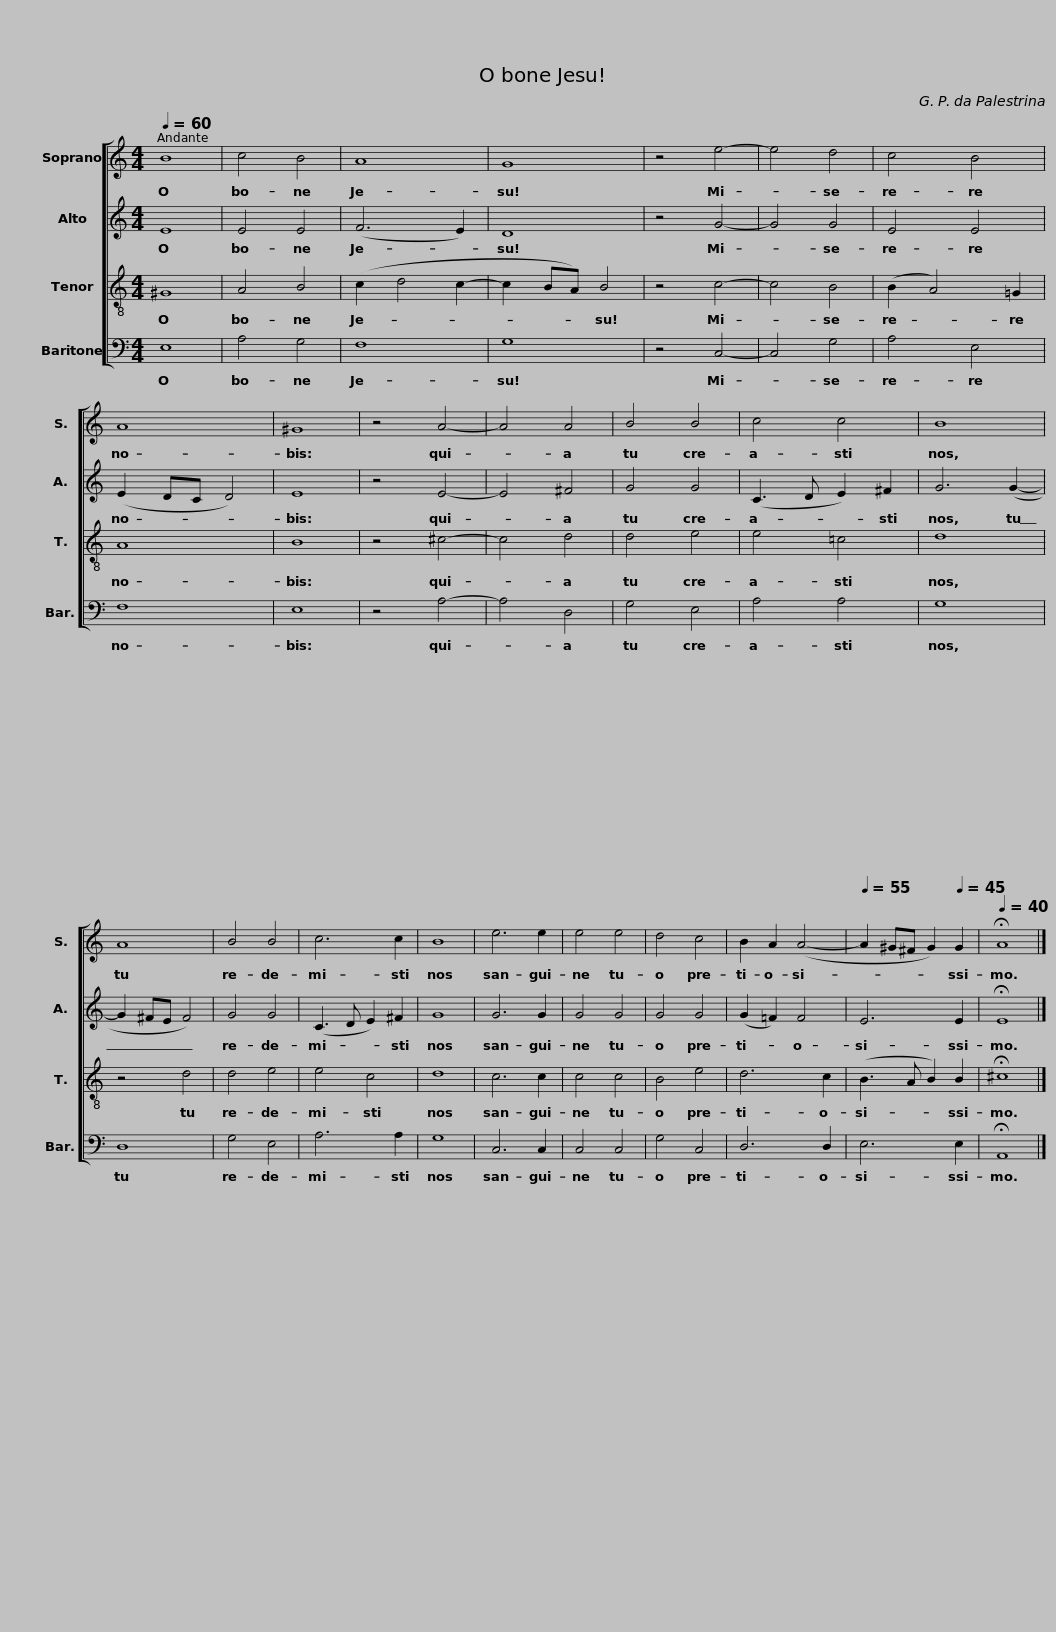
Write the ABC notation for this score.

X:1
%%score [ 1 2 3 4 ]
L:1/8
Q:1/4=60
M:4/4
I:linebreak $
K:C
V:1 treble
V:2 treble
V:3 treble-8
V:4 bass
V:1
 B8 | c4 B4 | A8 | G8 | z4 e4- | %5
 e4 d4 |$ c4 B4 | A8 | ^G8 | z4 A4- | %10
 A4 A4 | B4 B4 |$ c4 c4 | B8 | A8 | %15
 B4 B4 | c6 c2 | B8 |$ e6 e2 | e4 e4 | %20
 d4 c4 | B2 A2 (A4- |[Q:1/4=55] A2 ^G^F[Q:1/4=50] G2)[Q:1/4=45] G2 |[Q:1/4=40] !fermata!A8 |] %24
V:2
 E8 | E4 E4 | (F6 E2) | D8 | z4 G4- | %5
 G4 G4 |$ E4 E4 | (E2 DC D4) | E8 | z4 E4- | %10
 E4 ^F4 | G4 G4 |$ (C3 D E2) ^F2 | G6 (G2- | G2 ^FE F4) | %15
 G4 G4 | (C3 D E2) ^F2 | G8 |$ G6 G2 | G4 G4 | %20
 G4 G4 | (G2 =F2) F4 | E6 E2 | !fermata!E8 |] %24
V:3
 ^G8 | A4 B4 | (c2 d4 c2- | c2 BA) B4 | z4 c4- | %5
 c4 B4 |$ (B2 A4) =G2 | A8 | B8 | z4 ^c4- | %10
 c4 d4 | d4 e4 |$ e4 =c4 | d8 | z4 d4 | %15
 d4 e4 | e4 c4 | d8 |$ c6 c2 | c4 c4 | %20
 B4 e4 | d6 c2 | (B3 A B2) B2 | !fermata!^c8 |] %24
V:4
 E,8 | A,4 G,4 | F,8 | G,8 | z4 C,4- | %5
 C,4 G,4 |$ A,4 E,4 | F,8 | E,8 | z4 A,4- | %10
 A,4 D,4 | G,4 E,4 |$ A,4 A,4 | G,8 | D,8 | %15
 G,4 E,4 | A,6 A,2 | G,8 |$ C,6 C,2 | C,4 C,4 | %20
 G,4 C,4 | D,6 D,2 | E,6 E,2 | !fermata!A,,8 |] %24
